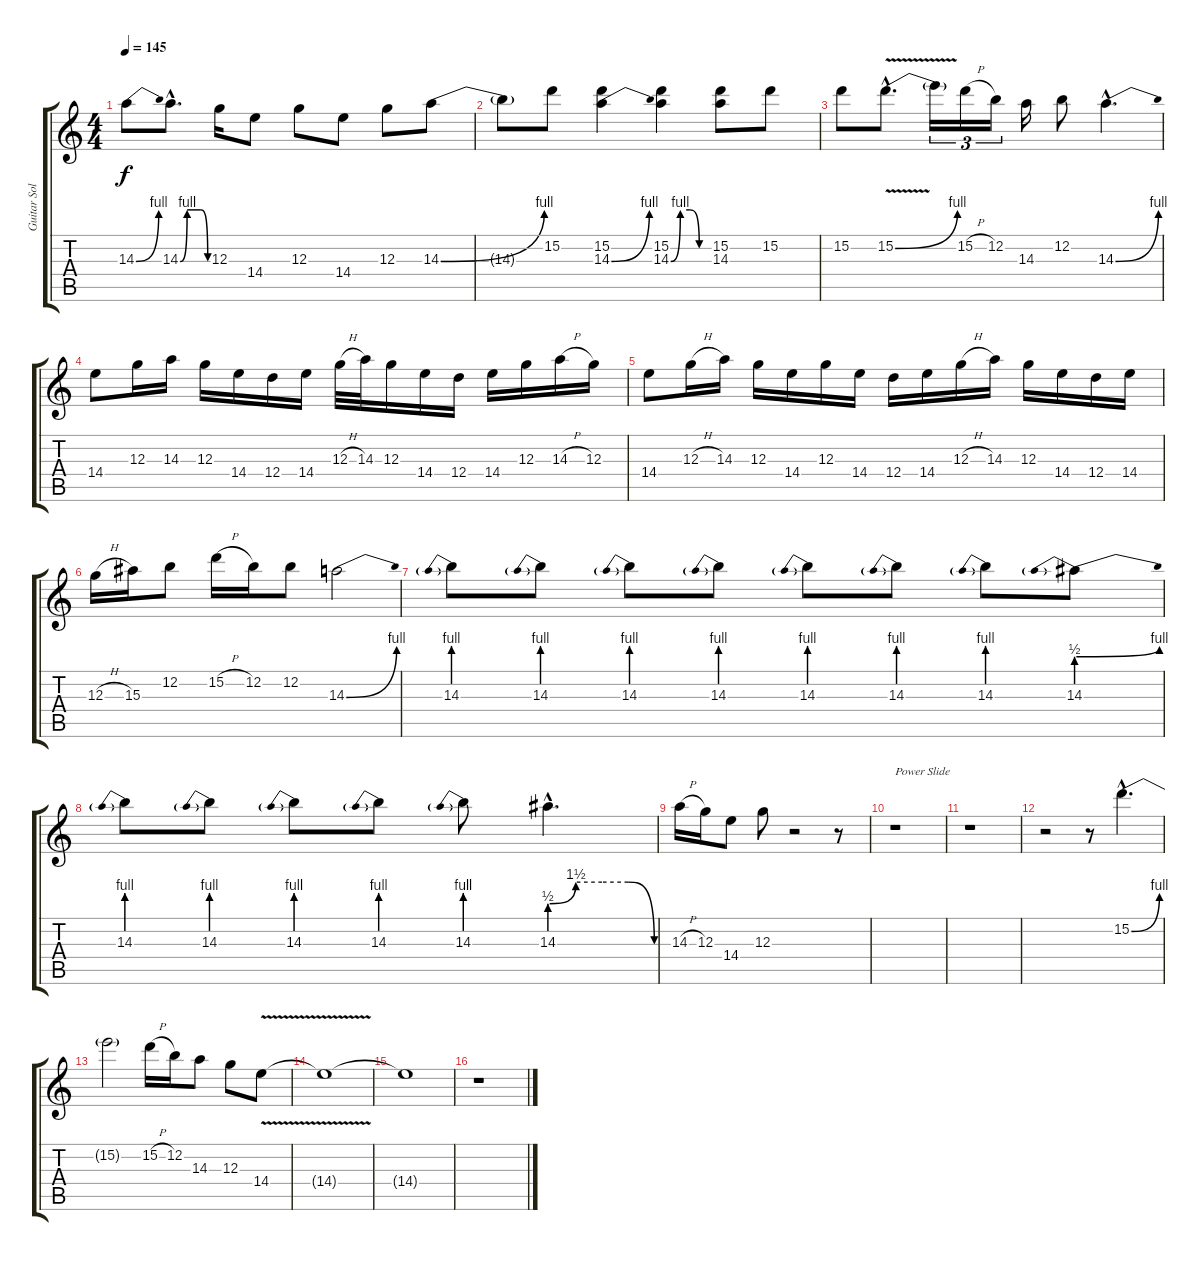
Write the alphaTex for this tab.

\track ("Guitar Solo 2" "Guitar Sol") {instrument overdrivenguitar}
\staff {score tabs}
\tuning (E4 B3 G3 D3 A2 E2) {hide}
\ts (4 4)
\tempo 145
\clef g2
\ks c
14.3{be (bend 0 0 60 4)}.8{dy f} 14.3{be (custom 0 0 15 4 30 4 45 4 60 0) hac}.8{d} 12.3.16 14.4.8 12.3.8 14.4.8 12.3.8 14.3{be (bend 0 0 60 4)}.8 |
14.3{t}.8 15.2.8 (15.2 14.3{be (bend 0 0 60 4)}).4 (15.2 14.3{be (custom 0 0 15 4 30 4 45 0 60 0)}).4 (15.2 14.3).8 15.2.8 |
15.2.8 15.2{be (bend 0 0 60 4) v hac}.8{d} 15.2{t}.16{tu (3 2)} 15.2{h}.16{tu (3 2)} 12.2.16{tu (3 2)} 14.3.16 12.2.8 14.3{be (bend 0 0 60 4) hac}.4{d} |
14.4.8 12.3.16 14.3.16 12.3.16 14.4.16 12.4.16 14.4.16 12.3{h}.32 14.3.32 12.3.16 14.4.16 12.4.16 14.4.16 12.3.16 14.3{h}.16 12.3.16 |
14.4.8 12.3{h}.16 14.3.16 12.3.16 14.4.16 12.3.16 14.4.16 12.4.16 14.4.16 12.3{h}.16 14.3.16 12.3.16 14.4.16 12.4.16 14.4.16 |
12.3{h}.16 15.3.16 12.2.8 15.2{h}.16 12.2.16 12.2.8 14.3{be (bend 0 0 60 4)}.2 |
14.3{be (prebend 0 4 60 4)}.8 14.3{be (prebend 0 4 60 4)}.8 14.3{be (prebend 0 4 60 4)}.8 14.3{be (prebend 0 4 60 4)}.8 14.3{be (prebend 0 4 60 4)}.8 14.3{be (prebend 0 4 60 4)}.8 14.3{be (prebend 0 4 60 4)}.8 14.3{be (prebendbend 0 2 60 4)}.8 |
14.3{be (prebend 0 4 60 4)}.8 14.3{be (prebend 0 4 60 4)}.8 14.3{be (prebend 0 4 60 4)}.8 14.3{be (prebend 0 4 60 4)}.8 14.3{be (prebend 0 4 60 4)}.8 14.3{be (custom 0 2 15 6 30 6 45 6 60 0) hac}.4{d} |
14.3{h}.16 12.3.16 14.4.8 12.3.8 r.2 r.8 |
r.1{txt "Power Slide"} |
r.1 |
r.2 r.8 15.2{be (bend 0 0 60 4) hac}.4{d} |
15.2{t}.2 15.2{h}.16 12.2.16 14.3.8 12.3.8 14.4{v}.8 |
14.4{t}.1 |
14.4{t}.1 |
r.1
